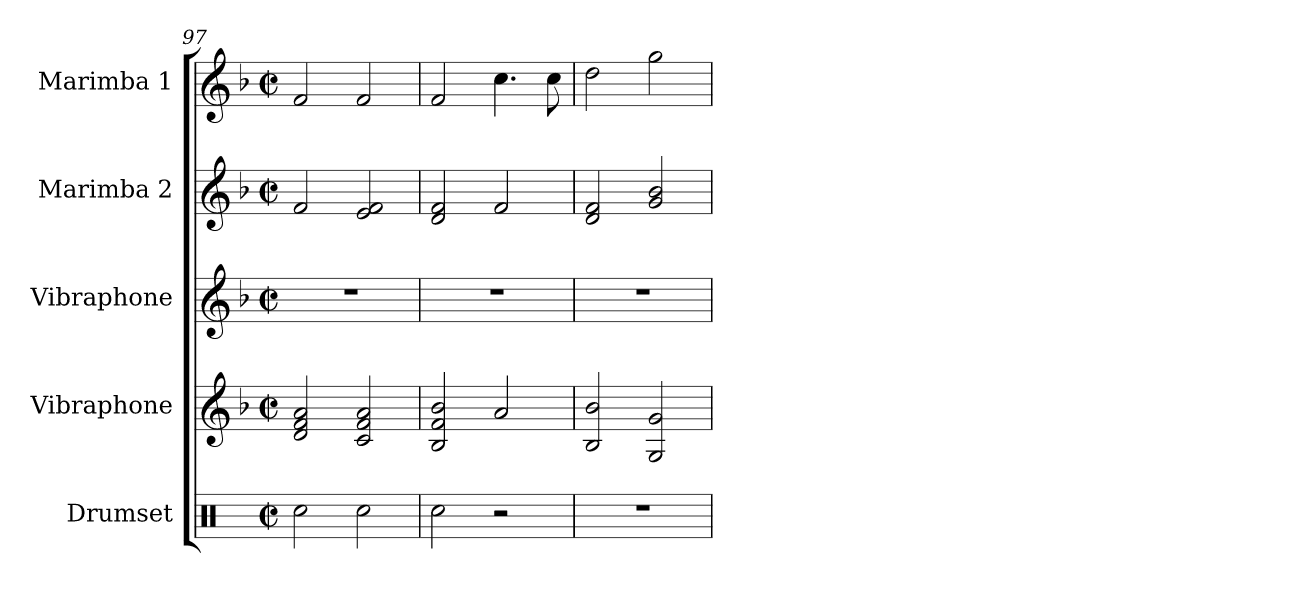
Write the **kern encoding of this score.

**kern	**kern	**kern	**kern	**kern
*part5	*part4	*part3	*part2	*part1
*staff5	*staff4	*staff3	*staff2	*staff1
*I"Drumset	*I"Vibraphone	*I"Vibraphone	*I"Marimba 2	*I"Marimba 1
*I'Drs.	*I'Vib.	*I'Vib.	*I'Mrm. 2	*I'Mrm. 1
!!LO:LB:g=z
*clefX	*clefG2	*clefG2	*clefG2	*clefG2
*k[]	*k[b-]	*k[b-]	*k[b-]	*k[b-]
*M2/2	*M2/2	*M2/2	*M2/2	*M2/2
*met(c|)	*met(c|)	*met(c|)	*met(c|)	*met(c|)
=97	=97	=97	=97	=97
2Rcc\	2d/ 2f/ 2a/	1r	2f/	2f/
2Rcc\	2c/ 2f/ 2a/	.	2e/ 2f/	2f/
=98	=98	=98	=98	=98
2Rcc\	2B-/ 2f/ 2b-/	1r	2d/ 2f/	2f/
2r	2a/	.	2f/	4.cc\
.	.	.	.	8cc\
=99	=99	=99	=99	=99
1r	2B-/ 2b-/	1r	2d/ 2f/	2dd\
.	2G/ 2g/	.	2g/ 2b-/	2gg\
=	=	=	=	=
*-	*-	*-	*-	*-
